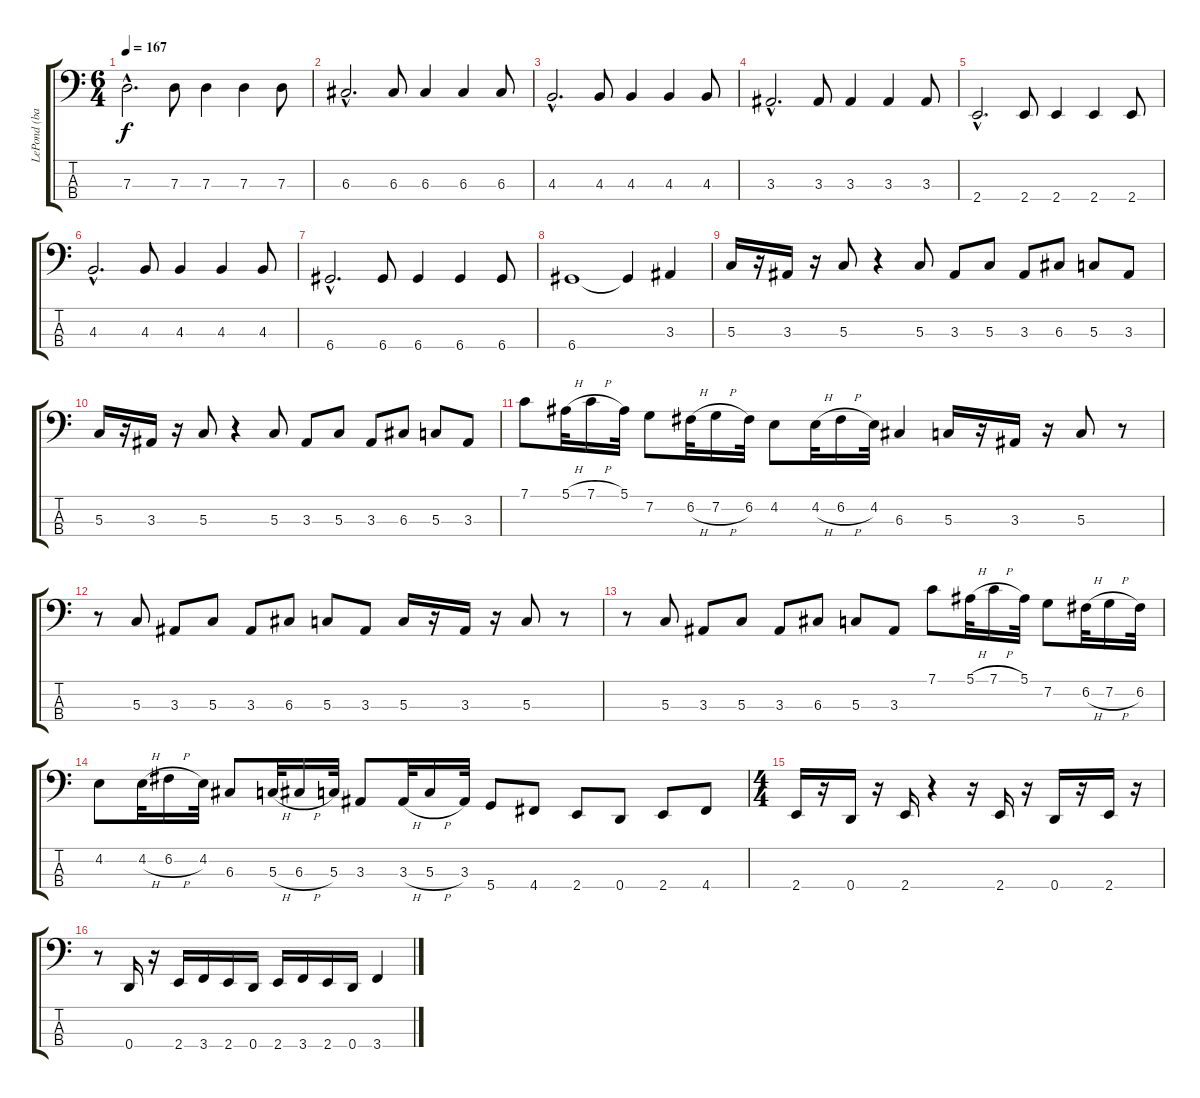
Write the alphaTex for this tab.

\track ("LePond (bass)" "LePond (ba") {instrument electricbassfinger}
\staff {score tabs}
\tuning (F2 C2 G1 D1) {hide}
\ts (6 4)
\tempo 167
\clef f4
\ks c
7.3{hac}.2{d dy f} 7.3.8 7.3.4 7.3.4 7.3.8 |
6.3{hac}.2{d} 6.3.8 6.3.4 6.3.4 6.3.8 |
4.3{hac}.2{d} 4.3.8 4.3.4 4.3.4 4.3.8 |
3.3{hac}.2{d} 3.3.8 3.3.4 3.3.4 3.3.8 |
2.4{hac}.2{d} 2.4.8 2.4.4 2.4.4 2.4.8 |
4.3{hac}.2{d} 4.3.8 4.3.4 4.3.4 4.3.8 |
6.4{hac}.2{d} 6.4.8 6.4.4 6.4.4 6.4.8 |
6.4.1 6.4{t}.4 3.3.4 |
5.3.16 r.16 3.3.16 r.16 5.3.8 r.4 5.3.8 3.3.8 5.3.8 3.3.8 6.3.8 5.3.8 3.3.8 |
5.3.16 r.16 3.3.16 r.16 5.3.8 r.4 5.3.8 3.3.8 5.3.8 3.3.8 6.3.8 5.3.8 3.3.8 |
7.1.8 5.1{h}.32 7.1{h}.16 5.1.32 7.2.8 6.2{h}.32 7.2{h}.16 6.2.32 4.2.8 4.2{h}.32 6.2{h}.16 4.2.32 6.3.4 5.3.16 r.16 3.3.16 r.16 5.3.8 r.8 |
r.8 5.3.8 3.3.8 5.3.8 3.3.8 6.3.8 5.3.8 3.3.8 5.3.16 r.16 3.3.16 r.16 5.3.8 r.8 |
r.8 5.3.8 3.3.8 5.3.8 3.3.8 6.3.8 5.3.8 3.3.8 7.1.8 5.1{h}.32 7.1{h}.16 5.1.32 7.2.8 6.2{h}.32 7.2{h}.16 6.2.32 |
4.2.8 4.2{h}.32 6.2{h}.16 4.2.32 6.3.8 5.3{h}.32 6.3{h}.16 5.3.32 3.3.8 3.3{h}.32 5.3{h}.16 3.3.32 5.4.8 4.4.8 2.4.8 0.4.8 2.4.8 4.4.8 |
\ts (4 4)
2.4.16 r.16 0.4.16 r.16 2.4.16 r.4 r.16 2.4.16 r.16 0.4.16 r.16 2.4.16 r.16 |
r.8 0.4.16 r.16 2.4.16 3.4.16 2.4.16 0.4.16 2.4.16 3.4.16 2.4.16 0.4.16 3.4.4
